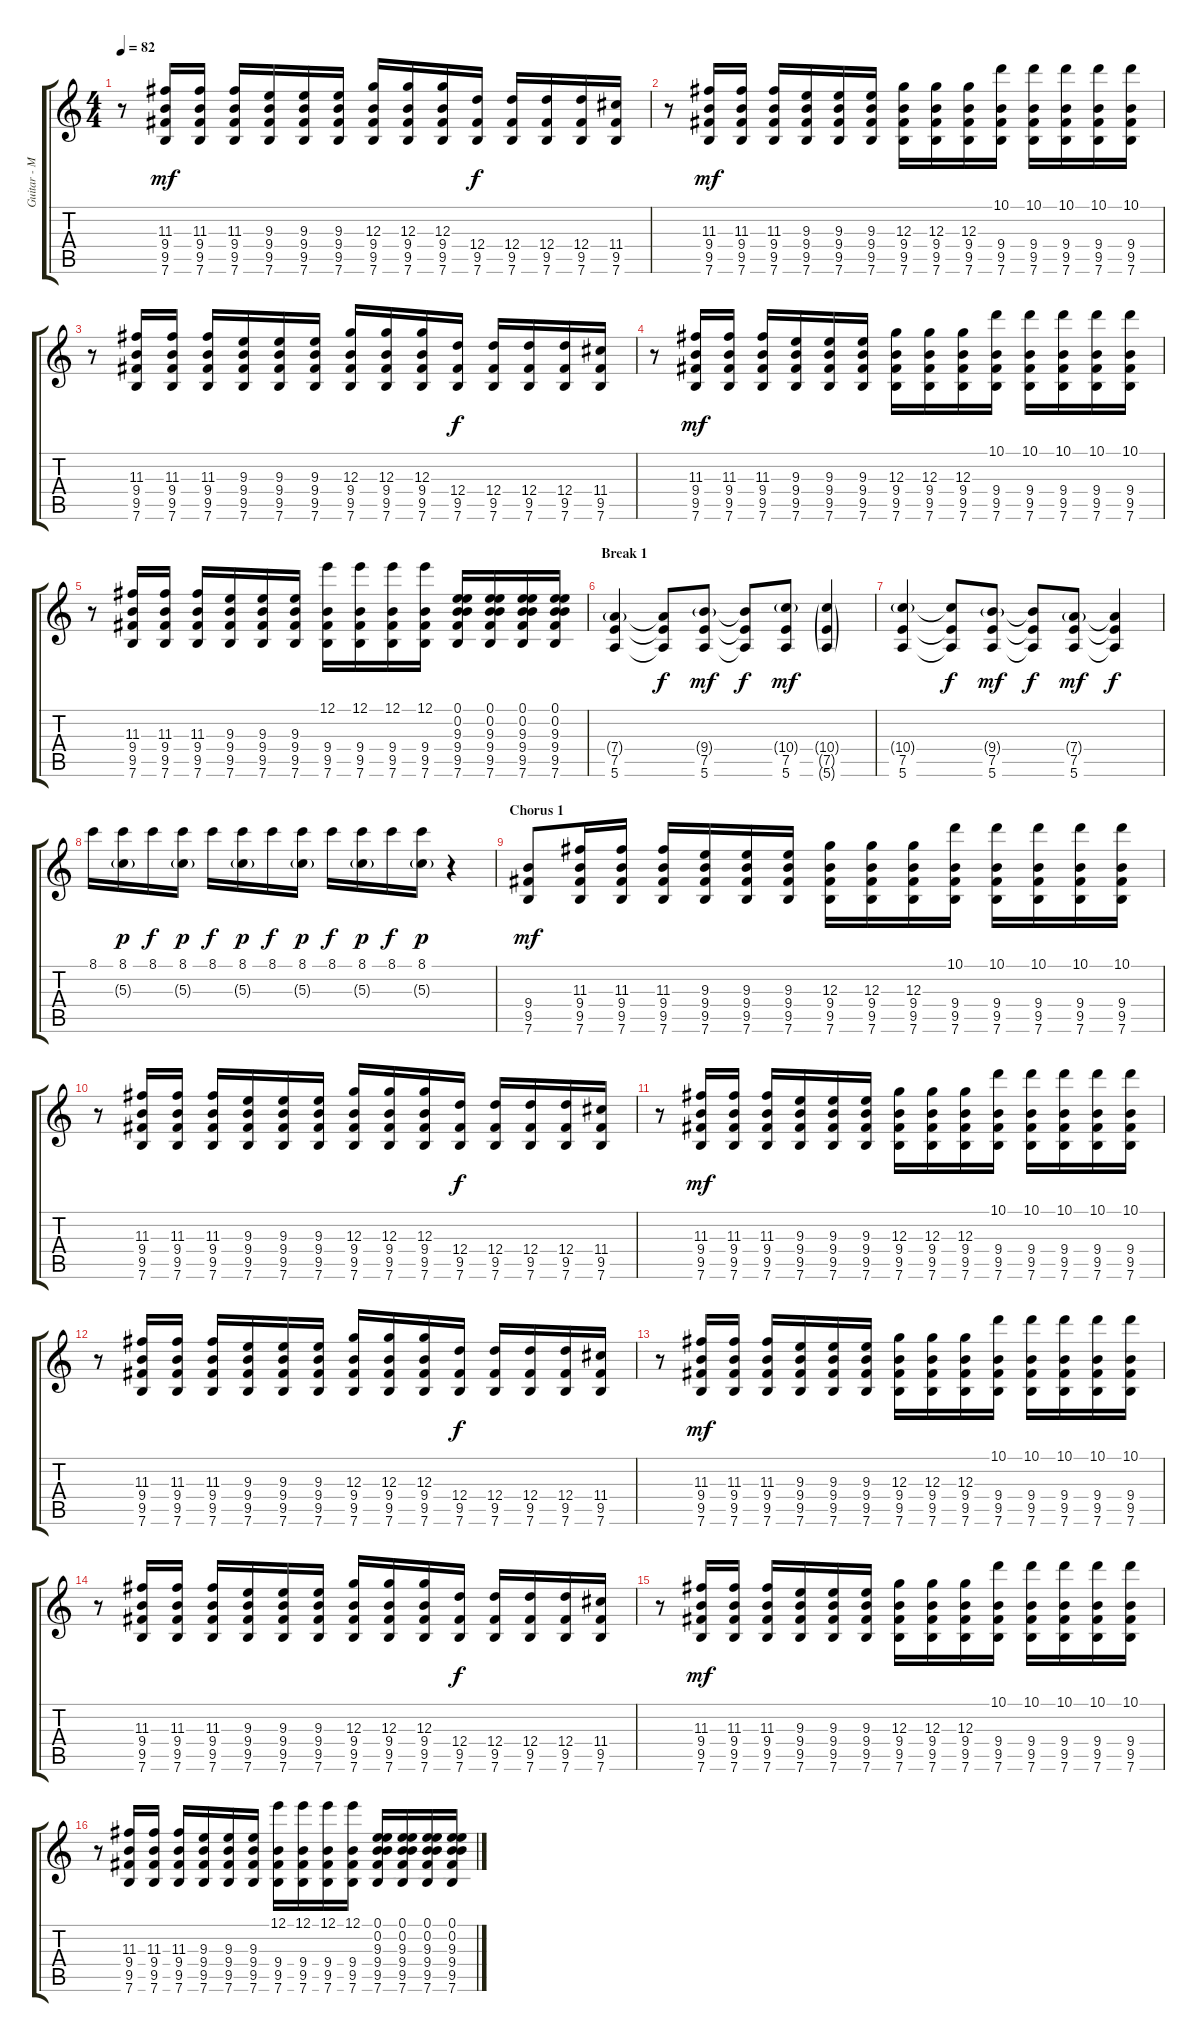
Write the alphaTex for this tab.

\track ("Guitar - Mark Engles" "Guitar - M") {instrument distortionguitar}
\staff {score tabs}
\tuning (E4 B3 G3 D3 A2 E2) {hide}
\ts (4 4)
\tempo 82
\clef g2
\ks c
r.8{dy mf} (11.3 9.4 9.5 7.6).16 (11.3 9.4 9.5 7.6).16 (11.3 9.4 9.5 7.6).16 (9.3 9.4 9.5 7.6).16 (9.3 9.4 9.5 7.6).16 (9.3 9.4 9.5 7.6).16 (12.3 9.4 9.5 7.6).16 (12.3 9.4 9.5 7.6).16 (12.3 9.4 9.5 7.6).16 (12.4 9.5 7.6).16{dy f} (12.4 9.5 7.6).16 (12.4 9.5 7.6).16 (12.4 9.5 7.6).16 (11.4 9.5 7.6).16 |
r.8 (11.3 9.4 9.5 7.6).16{dy mf} (11.3 9.4 9.5 7.6).16 (11.3 9.4 9.5 7.6).16 (9.3 9.4 9.5 7.6).16 (9.3 9.4 9.5 7.6).16 (9.3 9.4 9.5 7.6).16 (12.3 9.4 9.5 7.6).16 (12.3 9.4 9.5 7.6).16 (12.3 9.4 9.5 7.6).16 (10.1 9.4 9.5 7.6).16 (10.1 9.4 9.5 7.6).16 (10.1 9.4 9.5 7.6).16 (10.1 9.4 9.5 7.6).16 (10.1 9.4 9.5 7.6).16 |
r.8 (11.3 9.4 9.5 7.6).16 (11.3 9.4 9.5 7.6).16 (11.3 9.4 9.5 7.6).16 (9.3 9.4 9.5 7.6).16 (9.3 9.4 9.5 7.6).16 (9.3 9.4 9.5 7.6).16 (12.3 9.4 9.5 7.6).16 (12.3 9.4 9.5 7.6).16 (12.3 9.4 9.5 7.6).16 (12.4 9.5 7.6).16{dy f} (12.4 9.5 7.6).16 (12.4 9.5 7.6).16 (12.4 9.5 7.6).16 (11.4 9.5 7.6).16 |
r.8 (11.3 9.4 9.5 7.6).16{dy mf} (11.3 9.4 9.5 7.6).16 (11.3 9.4 9.5 7.6).16 (9.3 9.4 9.5 7.6).16 (9.3 9.4 9.5 7.6).16 (9.3 9.4 9.5 7.6).16 (12.3 9.4 9.5 7.6).16 (12.3 9.4 9.5 7.6).16 (12.3 9.4 9.5 7.6).16 (10.1 9.4 9.5 7.6).16 (10.1 9.4 9.5 7.6).16 (10.1 9.4 9.5 7.6).16 (10.1 9.4 9.5 7.6).16 (10.1 9.4 9.5 7.6).16 |
r.8 (11.3 9.4 9.5 7.6).16 (11.3 9.4 9.5 7.6).16 (11.3 9.4 9.5 7.6).16 (9.3 9.4 9.5 7.6).16 (9.3 9.4 9.5 7.6).16 (9.3 9.4 9.5 7.6).16 (12.1 9.4 9.5 7.6).16 (12.1 9.4 9.5 7.6).16 (12.1 9.4 9.5 7.6).16 (12.1 9.4 9.5 7.6).16 (0.1 0.2 9.3 9.4 9.5 7.6).16 (0.1 0.2 9.3 9.4 9.5 7.6).16 (0.1 0.2 9.3 9.4 9.5 7.6).16 (0.1 0.2 9.3 9.4 9.5 7.6).16 |
\section ("" "Break 1")
(7.4{g} 7.5 5.6).4 (7.4{t} 7.5{t} 5.6{t}).8{dy f} (9.4{g} 7.5 5.6).8{dy mf} (9.4{t} 7.5{t} 5.6{t}).8{dy f} (10.4{g} 7.5 5.6).8{dy mf} (10.4{g} 7.5{g} 5.6{g}).4 |
(10.4{g} 7.5 5.6).4 (10.4{t} 7.5{t} 5.6{t}).8{dy f} (9.4{g} 7.5 5.6).8{dy mf} (9.4{t} 7.5{t} 5.6{t}).8{dy f} (7.4{g} 7.5 5.6).8{dy mf} (7.4{t} 7.5{t} 5.6{t}).4{dy f} |
8.1.16 (8.1 5.3{g}).16{dy p} 8.1.16{dy f} (8.1 5.3{g}).16{dy p} 8.1.16{dy f} (8.1 5.3{g}).16{dy p} 8.1.16{dy f} (8.1 5.3{g}).16{dy p} 8.1.16{dy f} (8.1 5.3{g}).16{dy p} 8.1.16{dy f} (8.1 5.3{g}).16{dy p} r.4 |
\section ("" "Chorus 1")
(9.4 9.5 7.6).8{dy mf} (11.3 9.4 9.5 7.6).16 (11.3 9.4 9.5 7.6).16 (11.3 9.4 9.5 7.6).16 (9.3 9.4 9.5 7.6).16 (9.3 9.4 9.5 7.6).16 (9.3 9.4 9.5 7.6).16 (12.3 9.4 9.5 7.6).16 (12.3 9.4 9.5 7.6).16 (12.3 9.4 9.5 7.6).16 (10.1 9.4 9.5 7.6).16 (10.1 9.4 9.5 7.6).16 (10.1 9.4 9.5 7.6).16 (10.1 9.4 9.5 7.6).16 (10.1 9.4 9.5 7.6).16 |
r.8 (11.3 9.4 9.5 7.6).16 (11.3 9.4 9.5 7.6).16 (11.3 9.4 9.5 7.6).16 (9.3 9.4 9.5 7.6).16 (9.3 9.4 9.5 7.6).16 (9.3 9.4 9.5 7.6).16 (12.3 9.4 9.5 7.6).16 (12.3 9.4 9.5 7.6).16 (12.3 9.4 9.5 7.6).16 (12.4 9.5 7.6).16{dy f} (12.4 9.5 7.6).16 (12.4 9.5 7.6).16 (12.4 9.5 7.6).16 (11.4 9.5 7.6).16 |
r.8 (11.3 9.4 9.5 7.6).16{dy mf} (11.3 9.4 9.5 7.6).16 (11.3 9.4 9.5 7.6).16 (9.3 9.4 9.5 7.6).16 (9.3 9.4 9.5 7.6).16 (9.3 9.4 9.5 7.6).16 (12.3 9.4 9.5 7.6).16 (12.3 9.4 9.5 7.6).16 (12.3 9.4 9.5 7.6).16 (10.1 9.4 9.5 7.6).16 (10.1 9.4 9.5 7.6).16 (10.1 9.4 9.5 7.6).16 (10.1 9.4 9.5 7.6).16 (10.1 9.4 9.5 7.6).16 |
r.8 (11.3 9.4 9.5 7.6).16 (11.3 9.4 9.5 7.6).16 (11.3 9.4 9.5 7.6).16 (9.3 9.4 9.5 7.6).16 (9.3 9.4 9.5 7.6).16 (9.3 9.4 9.5 7.6).16 (12.3 9.4 9.5 7.6).16 (12.3 9.4 9.5 7.6).16 (12.3 9.4 9.5 7.6).16 (12.4 9.5 7.6).16{dy f} (12.4 9.5 7.6).16 (12.4 9.5 7.6).16 (12.4 9.5 7.6).16 (11.4 9.5 7.6).16 |
r.8 (11.3 9.4 9.5 7.6).16{dy mf} (11.3 9.4 9.5 7.6).16 (11.3 9.4 9.5 7.6).16 (9.3 9.4 9.5 7.6).16 (9.3 9.4 9.5 7.6).16 (9.3 9.4 9.5 7.6).16 (12.3 9.4 9.5 7.6).16 (12.3 9.4 9.5 7.6).16 (12.3 9.4 9.5 7.6).16 (10.1 9.4 9.5 7.6).16 (10.1 9.4 9.5 7.6).16 (10.1 9.4 9.5 7.6).16 (10.1 9.4 9.5 7.6).16 (10.1 9.4 9.5 7.6).16 |
r.8 (11.3 9.4 9.5 7.6).16 (11.3 9.4 9.5 7.6).16 (11.3 9.4 9.5 7.6).16 (9.3 9.4 9.5 7.6).16 (9.3 9.4 9.5 7.6).16 (9.3 9.4 9.5 7.6).16 (12.3 9.4 9.5 7.6).16 (12.3 9.4 9.5 7.6).16 (12.3 9.4 9.5 7.6).16 (12.4 9.5 7.6).16{dy f} (12.4 9.5 7.6).16 (12.4 9.5 7.6).16 (12.4 9.5 7.6).16 (11.4 9.5 7.6).16 |
r.8 (11.3 9.4 9.5 7.6).16{dy mf} (11.3 9.4 9.5 7.6).16 (11.3 9.4 9.5 7.6).16 (9.3 9.4 9.5 7.6).16 (9.3 9.4 9.5 7.6).16 (9.3 9.4 9.5 7.6).16 (12.3 9.4 9.5 7.6).16 (12.3 9.4 9.5 7.6).16 (12.3 9.4 9.5 7.6).16 (10.1 9.4 9.5 7.6).16 (10.1 9.4 9.5 7.6).16 (10.1 9.4 9.5 7.6).16 (10.1 9.4 9.5 7.6).16 (10.1 9.4 9.5 7.6).16 |
r.8 (11.3 9.4 9.5 7.6).16 (11.3 9.4 9.5 7.6).16 (11.3 9.4 9.5 7.6).16 (9.3 9.4 9.5 7.6).16 (9.3 9.4 9.5 7.6).16 (9.3 9.4 9.5 7.6).16 (12.1 9.4 9.5 7.6).16 (12.1 9.4 9.5 7.6).16 (12.1 9.4 9.5 7.6).16 (12.1 9.4 9.5 7.6).16 (0.1 0.2 9.3 9.4 9.5 7.6).16 (0.1 0.2 9.3 9.4 9.5 7.6).16 (0.1 0.2 9.3 9.4 9.5 7.6).16 (0.1 0.2 9.3 9.4 9.5 7.6).16
